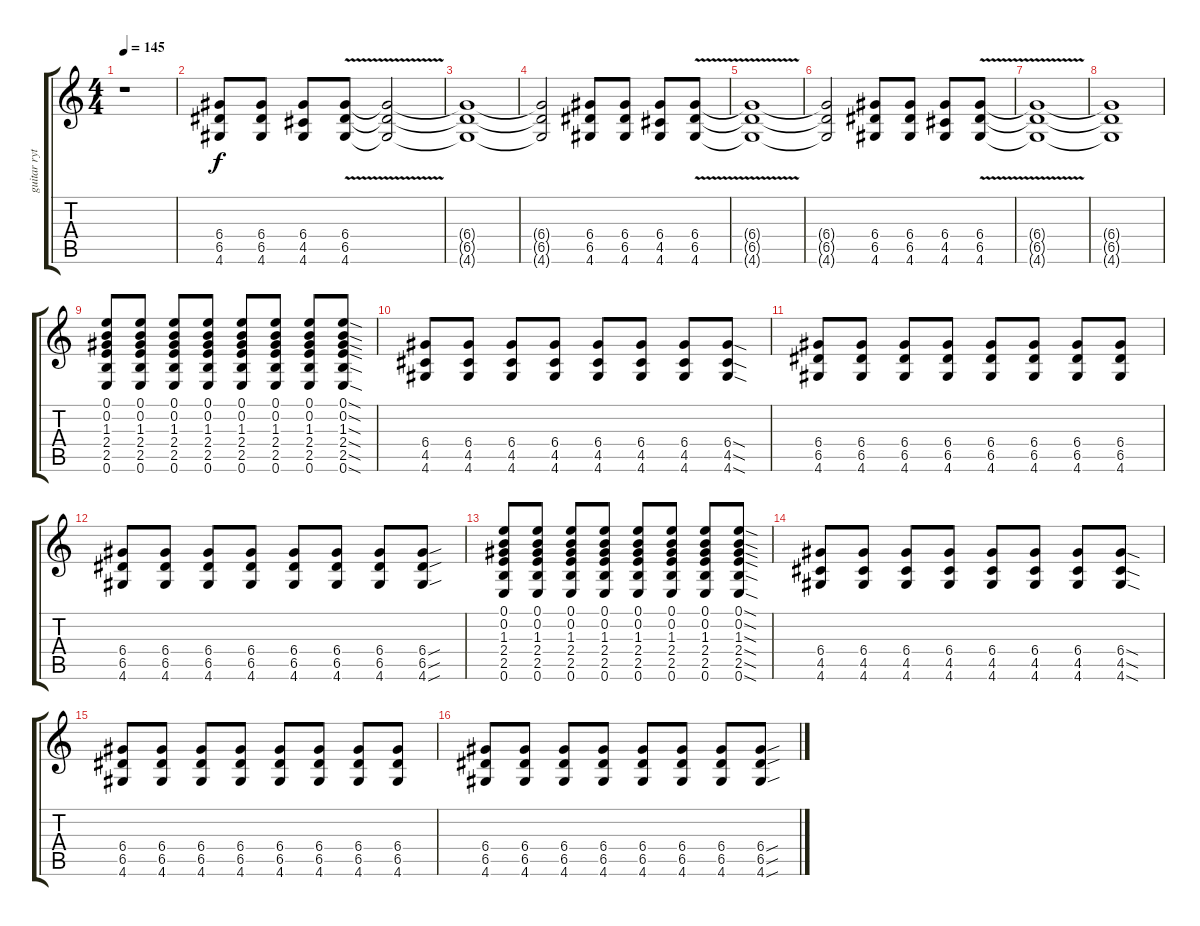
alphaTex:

\track ("guitar rythm" "guitar ryt") {instrument overdrivenguitar}
\staff {score tabs}
\tuning (E4 B3 G3 D3 A2 E2) {hide}
\ts (4 4)
\tempo 145
\clef g2
\ks c
r.1{dy f instrument overdrivenguitar} |
(6.4 6.5 4.6).8 (6.4 6.5 4.6).8 (6.4 4.5 4.6).8 (6.4{v} 6.5{v} 4.6{v}).8 (6.4{t} 6.5{t} 4.6{t}).2 |
(6.4{t} 6.5{t} 4.6{t}).1 |
(6.4{t} 6.5{t} 4.6{t}).2 (6.4 6.5 4.6).8 (6.4 6.5 4.6).8 (6.4 4.5 4.6).8 (6.4{v} 6.5{v} 4.6{v}).8 |
(6.4{t} 6.5{t} 4.6{t}).1 |
(6.4{t} 6.5{t} 4.6{t}).2 (6.4 6.5 4.6).8 (6.4 6.5 4.6).8 (6.4 4.5 4.6).8 (6.4{v} 6.5{v} 4.6{v}).8 |
(6.4{t} 6.5{t} 4.6{t}).1 |
(6.4{t} 6.5{t} 4.6{t}).1 |
(0.1 0.2 1.3 2.4 2.5 0.6).8 (0.1 0.2 1.3 2.4 2.5 0.6).8 (0.1 0.2 1.3 2.4 2.5 0.6).8 (0.1 0.2 1.3 2.4 2.5 0.6).8 (0.1 0.2 1.3 2.4 2.5 0.6).8 (0.1 0.2 1.3 2.4 2.5 0.6).8 (0.1 0.2 1.3 2.4 2.5 0.6).8 (0.1{sod} 0.2{sod} 1.3{sod} 2.4{sod} 2.5{sod} 0.6{sod}).8 |
(6.4 4.5 4.6).8 (6.4 4.5 4.6).8 (6.4 4.5 4.6).8 (6.4 4.5 4.6).8 (6.4 4.5 4.6).8 (6.4 4.5 4.6).8 (6.4 4.5 4.6).8 (6.4{sod} 4.5{sod} 4.6{sod}).8 |
(6.4 6.5 4.6).8 (6.4 6.5 4.6).8 (6.4 6.5 4.6).8 (6.4 6.5 4.6).8 (6.4 6.5 4.6).8 (6.4 6.5 4.6).8 (6.4 6.5 4.6).8 (6.4 6.5 4.6).8 |
(6.4 6.5 4.6).8 (6.4 6.5 4.6).8 (6.4 6.5 4.6).8 (6.4 6.5 4.6).8 (6.4 6.5 4.6).8 (6.4 6.5 4.6).8 (6.4 6.5 4.6).8 (6.4{sou} 6.5{sou} 4.6{sou}).8 |
(0.1 0.2 1.3 2.4 2.5 0.6).8 (0.1 0.2 1.3 2.4 2.5 0.6).8 (0.1 0.2 1.3 2.4 2.5 0.6).8 (0.1 0.2 1.3 2.4 2.5 0.6).8 (0.1 0.2 1.3 2.4 2.5 0.6).8 (0.1 0.2 1.3 2.4 2.5 0.6).8 (0.1 0.2 1.3 2.4 2.5 0.6).8 (0.1{sod} 0.2{sod} 1.3{sod} 2.4{sod} 2.5{sod} 0.6{sod}).8 |
(6.4 4.5 4.6).8 (6.4 4.5 4.6).8 (6.4 4.5 4.6).8 (6.4 4.5 4.6).8 (6.4 4.5 4.6).8 (6.4 4.5 4.6).8 (6.4 4.5 4.6).8 (6.4{sod} 4.5{sod} 4.6{sod}).8 |
(6.4 6.5 4.6).8 (6.4 6.5 4.6).8 (6.4 6.5 4.6).8 (6.4 6.5 4.6).8 (6.4 6.5 4.6).8 (6.4 6.5 4.6).8 (6.4 6.5 4.6).8 (6.4 6.5 4.6).8 |
(6.4 6.5 4.6).8 (6.4 6.5 4.6).8 (6.4 6.5 4.6).8 (6.4 6.5 4.6).8 (6.4 6.5 4.6).8 (6.4 6.5 4.6).8 (6.4 6.5 4.6).8 (6.4{sou} 6.5{sou} 4.6{sou}).8
